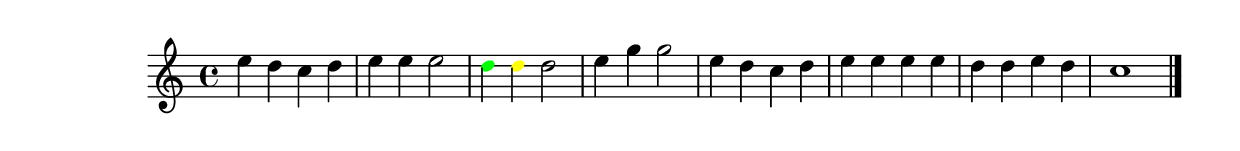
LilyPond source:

\version "2.18.2"
\language "english"

\header {
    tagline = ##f
}

\layout {}

\paper {}

\score {
    \new Score
    <<
        \new Staff
        {
            {   % measure
                \time 4/4
                \tweak color #black
                e''4
                \tweak color #black
                d''4
                \tweak color #black
                c''4
                \tweak color #black
                d''4
            }   % measure
            {   % measure
                \tweak color #black
                e''4
                \tweak color #black
                e''4
                \tweak color #black
                e''2
            }   % measure
            {   % measure
                \tweak color #green
                d''4
                \tweak color #yellow
                d''4
                d''2
            }   % measure
            {   % measure
                e''4
                g''4
                g''2
            }   % measure
            {   % measure
                e''4
                d''4
                c''4
                d''4
            }   % measure
            {   % measure
                e''4
                e''4
                e''4
                e''4
            }   % measure
            {   % measure
                d''4
                d''4
                e''4
                d''4
            }   % measure
            {   % measure
                c''1
                \bar "|." %! SCORE1
            }   % measure
        }
    >>
}